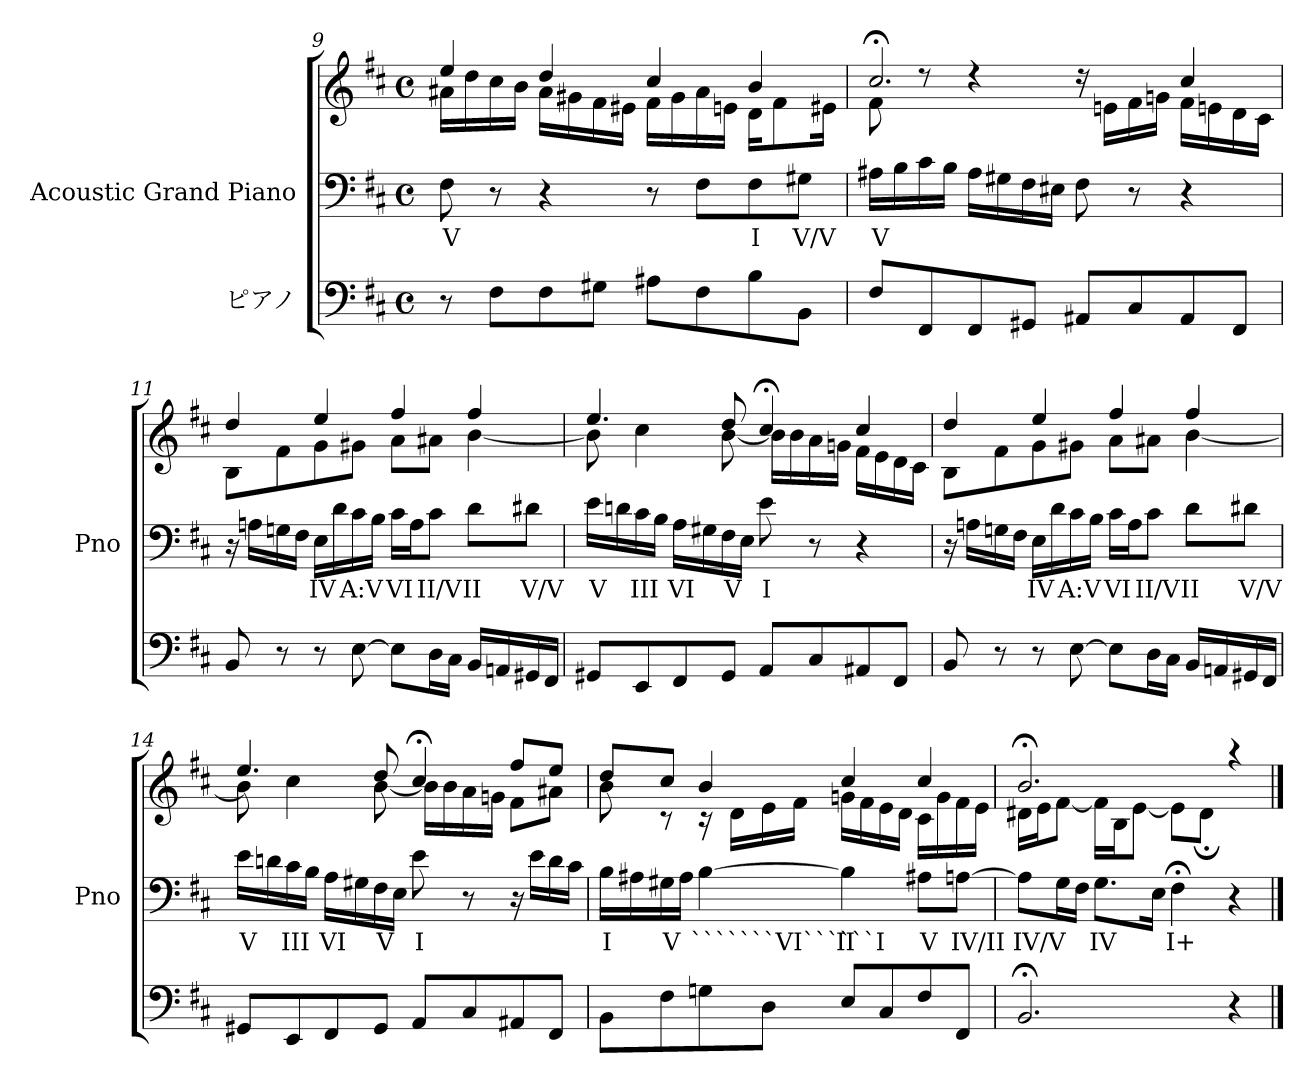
**kern	**kern	**text	**kern
*part2	*part1	*part1	*part1
*staff3	*staff2	*staff2	*staff1
*I"ピアノ	*I"Acoustic Grand Piano	*	*
*	*I'Pno	*	*
!!LO:LB:g=z
*clefF4	*clefF4	*	*clefG2
*k[f#c#]	*k[f#c#]	*	*k[f#c#]
*D:	*D:	*	*D:
*M4/4	*M4/4	*	*M4/4
*met(c)	*met(c)	*	*met(c)
=9	=9	=9	=9
!	!	!LO:LY:b	!
*	*	*	*^
8r	8F#\	V	4ee/	16a#X\LL
.	.	.	.	16dd\
8F#\L	8r	.	.	16cc#\
.	.	.	.	16b\JJ
!	!	!LO:LY:b	!	!
8F#\	4r	V/V	4dd/	16a#\LL
.	.	.	.	16g#X\
8G#X\J	.	.	.	16f#\
.	.	.	.	16e#X\JJ
!	!	!LO:LY:b	!	!
8A#X\L	8r	V	4cc#/	16f#\LL
.	.	.	.	16g#\
8F#\	8F#\L	.	.	16a#\
.	.	.	.	16en\JJ
!	!	!LO:LY:b	!	!
8B\	8F#\	I	4b/	16d\KL
.	.	.	.	8f#\
!	!	!LO:LY:b	!	!
8BB\J	8G#X\J	V/V	.	.
.	.	.	.	16e#X\Jk
=10	=10	=10	=10	=10
!	!	!LO:LY:b	!	!
8F#/L	16A#X\LL	V	2.cc#;</	8f#\
.	16B\	.	.	.
8FF#/	16c#\	.	.	8rdd
.	16B\JJ	.	.	.
8FF#/	16A#\LL	.	.	4rdd
.	16G#X\	.	.	.
8GG#X/J	16F#\	.	.	.
.	16E#X\JJ	.	.	.
8AA#X/L	8F#\	.	.	16rdd
.	.	.	.	16en\LL
8C#/	8r	.	.	16f#\
.	.	.	.	16gn\JJ
!	!	!LO:LY:b	!	!
8AA#/	4r	q	4cc#/	16f#\LL
.	.	.	.	16en\
8FF#/J	.	.	.	16d\
.	.	.	.	16c#\JJ
=11	=11	=11	=11	=11
!	!	!LO:LY:b	!	!
8BB/	16r	I	4dd/	8B\L
.	16An\LL	.	.	.
8r	16Gn\	.	.	8f#\
.	16F#\JJ	.	.	.
!	!	!LO:LY:b	!	!
8r	16E\LL	IV	4ee/	8g\
.	16d\	.	.	.
!	!	!LO:LY:b	!	!
[8E\	16c#\	A:V	.	8g#X\J
.	16B\JJ	.	.	.
!	!	!LO:LY:b	!	!
8E\L]	16c#\LL	VI	4ff#/	8a\L
.	16A\J	.	.	.
!	!	!LO:LY:b	!	!
16D\L	8c#\J	II/V	.	8a#X\J
16C#\JJ	.	.	.	.
!	!	!LO:LY:b	!	!
16BB/LL	8d\L	II	4ff#/	[<4b\
16AAn/	.	.	.	.
!	!	!LO:LY:b	!	!
16GG#X/	8d#X\J	V/V	.	.
16FF#/JJ	.	.	.	.
!!LO:LB:g=z	!!
=12	=12	=12	=12	=12
!	!	!LO:LY:b	!	!
8GG#X/L	16e\LL	V	4.ee/	8b\]
.	16dn\	.	.	.
!	!	!LO:LY:b	!	!
8EE/	16c#\	III	.	4cc#\
.	16B\JJ	.	.	.
!	!	!LO:LY:b	!	!
8FF#/	16A\LL	VI	.	.
.	16G#X\	.	.	.
!	!	!LO:LY:b	!	!
8GG#/J	16F#\	V	8dd/	[<8b\
.	16E\JJ	.	.	.
!	!	!LO:LY:b	!	!
8AA/L	8e\	I	4cc#;</	16b\LL]
.	.	.	.	16b\
8C#/	8r	.	.	16a\
.	.	.	.	16gn\JJ
!	!	!LO:LY:b	!	!
8AA#X/	4r	h:V	4cc#/	16f#\LL
.	.	.	.	16e\
8FF#/J	.	.	.	16d\
.	.	.	.	16c#\JJ
=13	=13	=13	=13	=13
!	!	!LO:LY:b	!	!
8BB/	16r	I	4dd/	8B\L
.	16An\LL	.	.	.
8r	16Gn\	.	.	8f#\
.	16F#\JJ	.	.	.
!	!	!LO:LY:b	!	!
8r	16E\LL	IV	4ee/	8g\
.	16d\	.	.	.
!	!	!LO:LY:b	!	!
[8E\	16c#\	A:V	.	8g#X\J
.	16B\JJ	.	.	.
!	!	!LO:LY:b	!	!
8E\L]	16c#\LL	VI	4ff#/	8a\L
.	16A\J	.	.	.
!	!	!LO:LY:b	!	!
16D\L	8c#\J	II/V	.	8a#X\J
16C#\JJ	.	.	.	.
!	!	!LO:LY:b	!	!
16BB/LL	8d\L	II	4ff#/	[<4b\
16AAn/	.	.	.	.
!	!	!LO:LY:b	!	!
16GG#X/	8d#X\J	V/V	.	.
16FF#/JJ	.	.	.	.
!!LO:PB:g=z	!!
=14	=14	=14	=14	=14
!	!	!LO:LY:b	!	!
8GG#X/L	16e\LL	V	4.ee/	8b\]
.	16dn\	.	.	.
!	!	!LO:LY:b	!	!
8EE/	16c#\	III	.	4cc#\
.	16B\JJ	.	.	.
!	!	!LO:LY:b	!	!
8FF#/	16A\LL	VI	.	.
.	16G#X\	.	.	.
!	!	!LO:LY:b	!	!
8GG#/J	16F#\	V	8dd/	[<8b\
.	16E\JJ	.	.	.
!	!	!LO:LY:b	!	!
8AA/L	8e\	I	4cc#;</	16b\LL]
.	.	.	.	16b\
8C#/	8r	.	.	16a\
.	.	.	.	16gn\JJ
!	!	!LO:LY:b	!	!
8AA#X/	16r	h:V	8ff#/L	8f#\L
.	16e\LL	.	.	.
8FF#/J	16d\	.	8ee/J	8a#X\J
.	16c#\JJ	.	.	.
=15	=15	=15	=15	=15
!	!	!LO:LY:b	!	!
8BB\L	16B\LL	I	8dd/L	8b\
.	16A#X\	.	.	.
!	!	!LO:LY:b	!	!
8F#\	16G#X\	V	8cc#/J	8rc
.	16A#\JJ	.	.	.
!	!	!LO:LY:b	!	!
8Gn\	[4B\	```````VI``````I	4b/	16rc
.	.	.	.	16d\LL
8D\J	.	.	.	16e\
.	.	.	.	16f#\JJ
!	!	!LO:LY:b	!	!
8E/L	4B\]	II	4cc#/	16gn\LL
.	.	.	.	16f#\
8C#/	.	.	.	16e\
.	.	.	.	16d\JJ
!	!	!LO:LY:b	!	!
8F#/	8A#X\L	V	4cc#/	16c#\LL
.	.	.	.	16g\
!	!	!LO:LY:b	!	!
8FF#/J	[8An\J	IV/II	.	16f#\
.	.	.	.	16e\JJ
=16	=16	=16	=16	=16
!	!	!LO:LY:b	!	!
2.BB;/	8A\L]	IV/V	2.b;</	16d#X\LL
.	.	.	.	16e\J
.	16G\L	.	.	[<8f#\J
.	16F#\JJ	.	.	.
!	!	!LO:LY:b	!	!
.	8.G\L	IV	.	16f#\LL]
.	.	.	.	16B\J
.	.	.	.	[<8e\J
.	16E\Jk	.	.	.
!	!	!LO:LY:b	!	!
.	4F#;<\	I+	.	8e\L]
.	.	.	.	8d#;\J
4r	4r	.	4raa	4ryy
*	*	*	*v	*v
==	==	==	==
*-	*-	*-	*-
